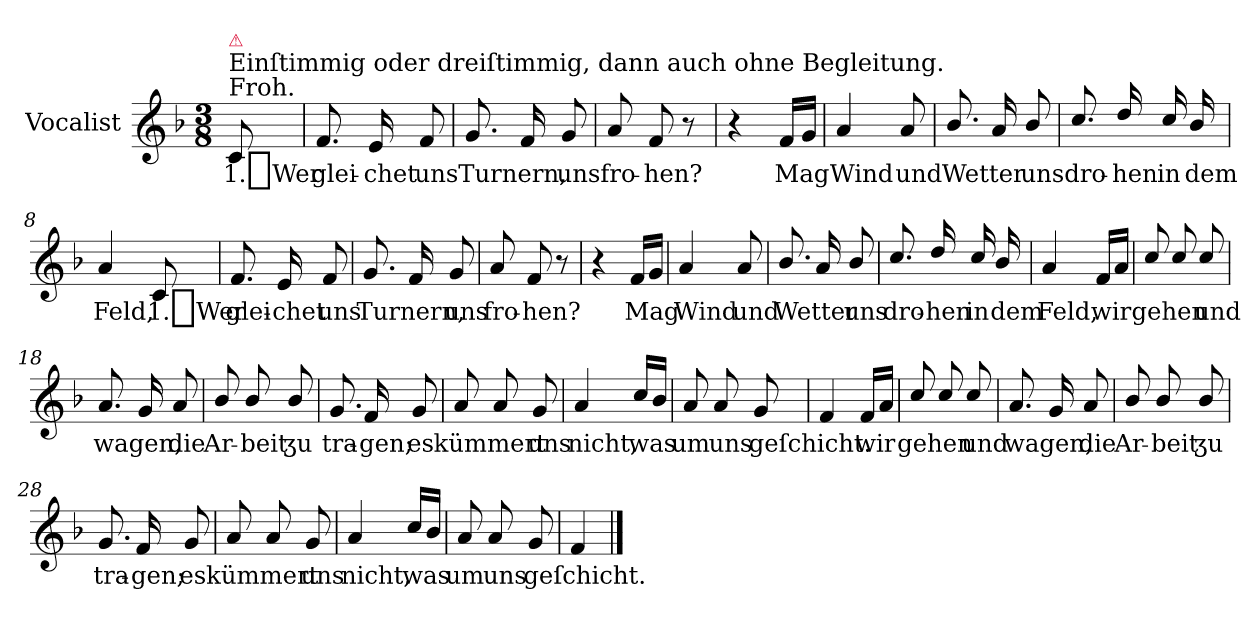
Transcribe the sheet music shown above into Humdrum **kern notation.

**kern	**text
*part1	*part1
*staff1	*staff1
*I"Vocalist	*
*clefG2	*
*k[b-]	*
*F:	*
*M3/8	*
=	=
!LO:TX:a:t=Froh.	!
!LO:TX:a:t=Einſtimmig oder dreiſtimmig, dann auch ohne Begleitung.	!
!LO:TX:a:color=crimson:t=⚠	!
8c	1._Wer
=1	=1
8.f	glei-
16e	-chet
8f	uns
=2	=2
8.g	Turnern,
16f	.
8g	uns
=3	=3
8a	fro-
8f	-hen?
8r	.
=4	=4
4r	.
16fLL	Mag
16gJJ	.
=5	=5
4a	Wind
8a	und
=6	=6
8.b-/	Wetter
16a	.
8b-/	uns
=7	=7
8.cc/	dro-
16dd/	-hen
16cc/	in
16b-/	dem
=8	=8
4a	Feld,
8c	1._Wer
=9	=9
8.f	glei-
16e	-chet
8f	uns
=10	=10
8.g	Turnern,
16f	.
8g	uns
=11	=11
8a	fro-
8f	-hen?
8r	.
=12	=12
4r	.
16fLL	Mag
16gJJ	.
=13	=13
4a	Wind
8a	und
=14	=14
8.b-/	Wetter
16a/	.
8b-/	uns
=15	=15
8.cc/	dro-
16dd/	-hen
16cc/	in
16b-/	dem
=16	=16
4a	Feld,
16fLL	wir
16aJJ	.
=17	=17
8cc/	gehen
8cc/	.
8cc/	und
=18	=18
8.a	wagen,
16g	.
8a	die
=19	=19
8b-/	Ar-
8b-/	-beit
8b-/	ʒu
=20	=20
8.g	tra-
16f	-gen;
8g	es
=21	=21
8a	kümmert
8a	.
8g	uns
=22	=22
4a	nicht,
16cc/LL	was
16b-JJ	.
=23	=23
8a	um
8a	uns
8g	geſchicht.
=24	=24
4f	.
16fLL	wir
16aJJ	.
=25	=25
8cc/	gehen
8cc/	.
8cc/	und
=26	=26
8.a	wagen,
16g	.
8a	die
=27	=27
8b-/	Ar-
8b-/	-beit
8b-/	ʒu
=28	=28
8.g	tra-
16f	-gen;
8g	es
=29	=29
8a	kümmert
8a	.
8g	uns
=30	=30
4a	nicht,
16cc/LL	was
16b-JJ	.
=31	=31
8a	um
8a	uns
8g	geſchicht.
=32	=32
4f	.
==	==
*-	*-
